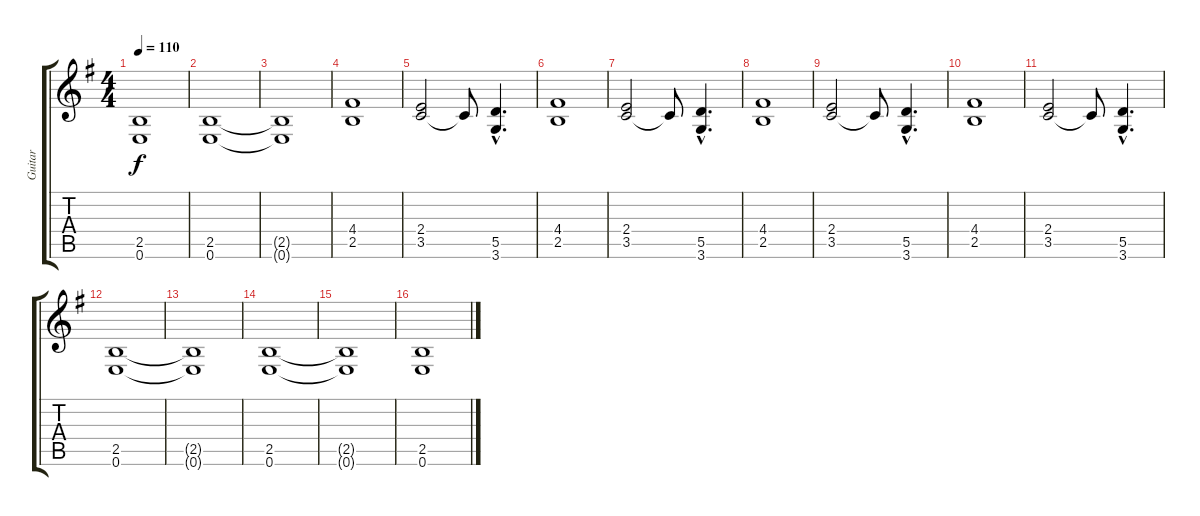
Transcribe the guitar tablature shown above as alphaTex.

\track ("Guitar" "Guitar") {instrument distortionguitar}
\staff {score tabs}
\tuning (E4 B3 G3 D3 A2 E2) {hide}
\ts (4 4)
\tempo 110
\clef g2
\ks eminor
(2.5{t} 0.6{t}).1{dy f} |
(2.5 0.6).1 |
(2.5{t} 0.6{t}).1 |
(4.4 2.5).1 |
(2.4 3.5).2 3.5{t}.8 (5.5{hac} 3.6{hac}).4{d} |
(4.4 2.5).1 |
(2.4 3.5).2 3.5{t}.8 (5.5{hac} 3.6{hac}).4{d} |
(4.4 2.5).1 |
(2.4 3.5).2 3.5{t}.8 (5.5{hac} 3.6{hac}).4{d} |
(4.4 2.5).1 |
(2.4 3.5).2 3.5{t}.8 (5.5{hac} 3.6{hac}).4{d} |
(2.5 0.6).1 |
(2.5{t} 0.6{t}).1 |
(2.5 0.6).1 |
(2.5{t} 0.6{t}).1 |
(2.5 0.6).1
